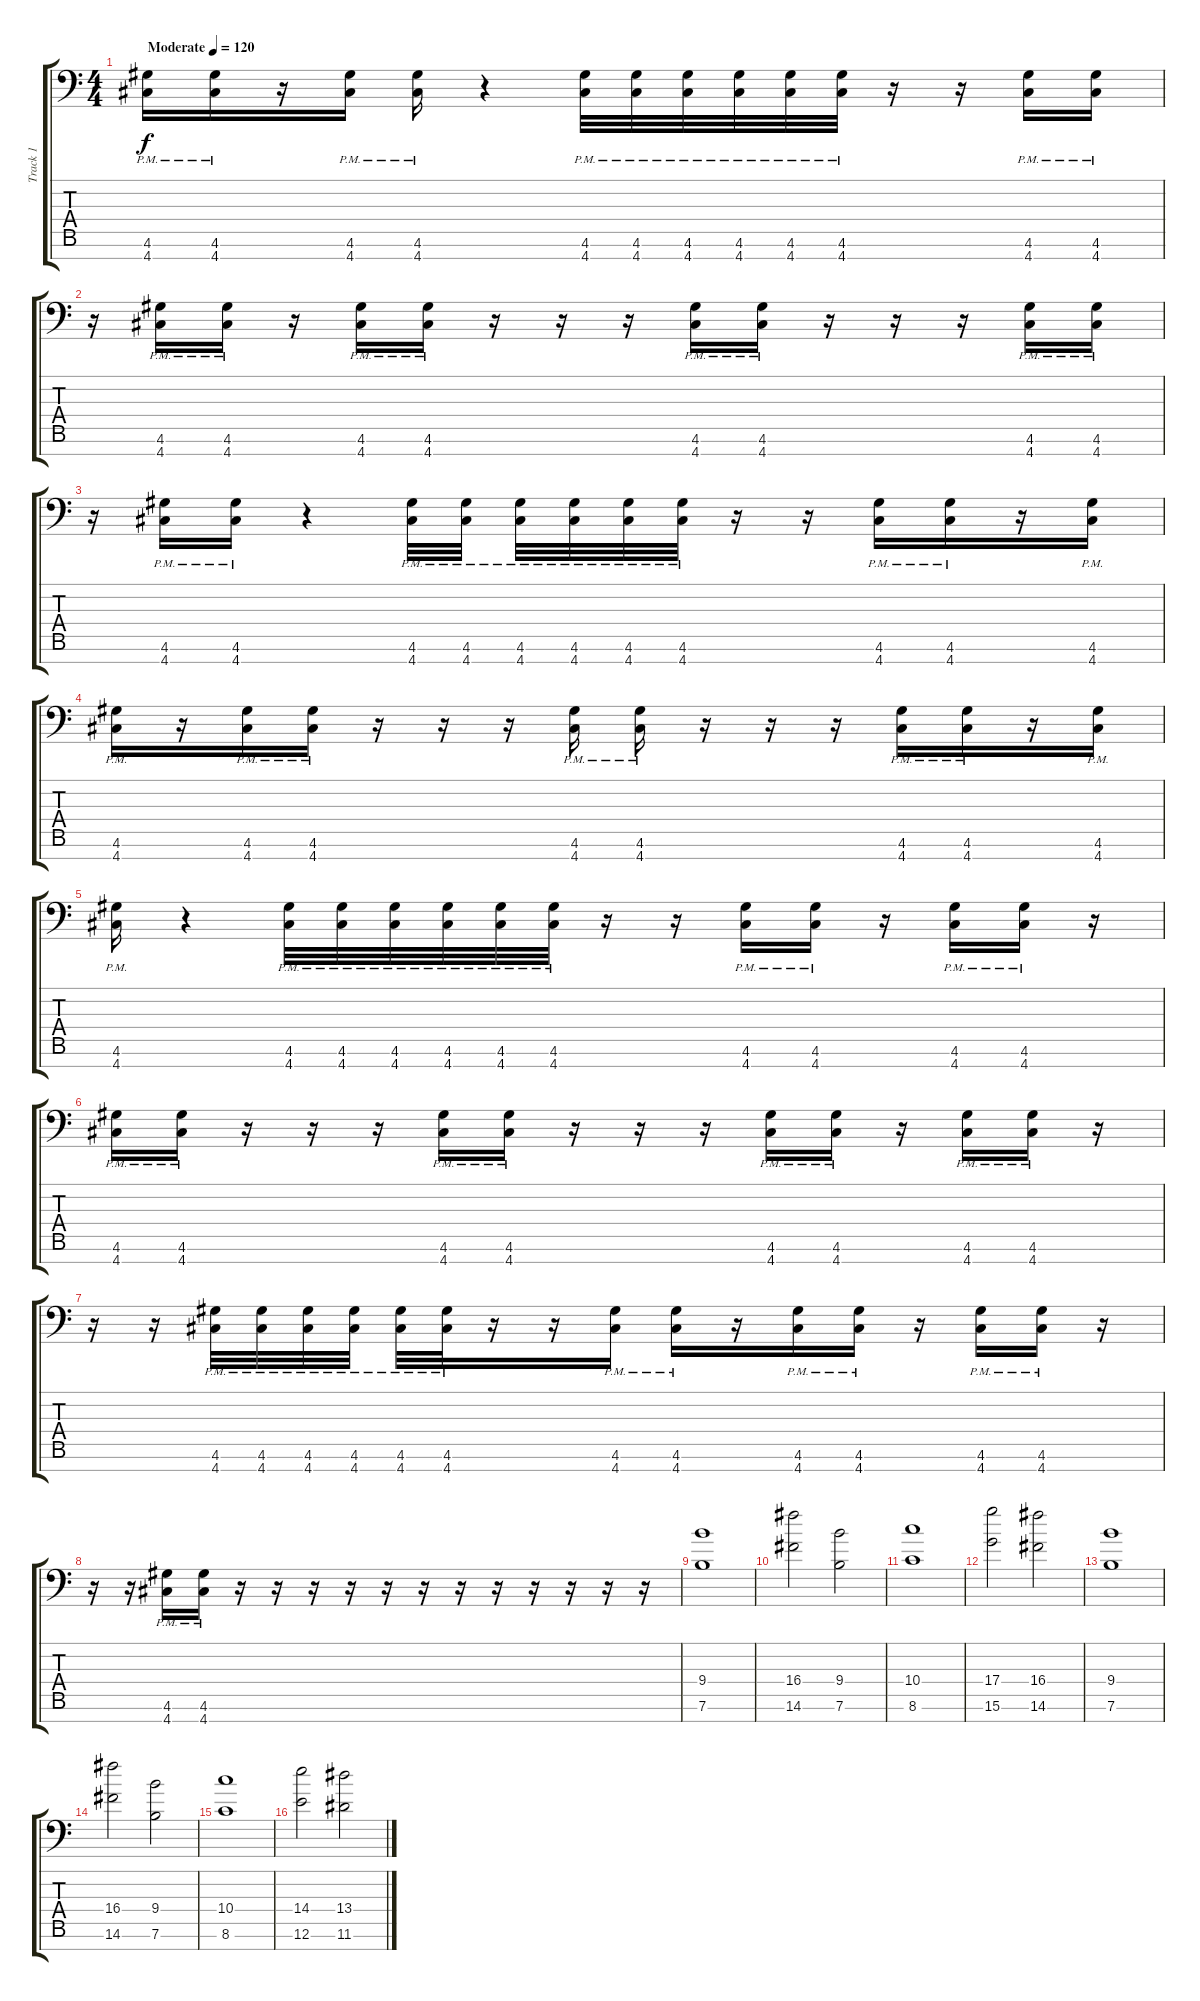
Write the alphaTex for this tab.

\track ("Track 1" "Track 1") {instrument distortionguitar}
\staff {score tabs}
\tuning (E4 B3 G3 D3 A2 E2 A1) {hide}
\ts (4 4)
\tempo (120 "Moderate")
\clef f4
\ks c
(4.6{pm} 4.7{pm}).16{dy f instrument distortionguitar} (4.6{pm} 4.7{pm}).16 r.16 (4.6{pm} 4.7{pm}).16 (4.6{pm} 4.7{pm}).16 r.4 (4.6{pm} 4.7{pm}).32 (4.6{pm} 4.7{pm}).32 (4.6{pm} 4.7{pm}).32 (4.6{pm} 4.7{pm}).32 (4.6{pm} 4.7{pm}).32 (4.6{pm} 4.7{pm}).32 r.16 r.16 (4.6{pm} 4.7{pm}).16 (4.6{pm} 4.7{pm}).16 |
r.16 (4.6{pm} 4.7{pm}).16 (4.6{pm} 4.7{pm}).16 r.16 (4.6{pm} 4.7{pm}).16 (4.6{pm} 4.7{pm}).16 r.16 r.16 r.16 (4.6{pm} 4.7{pm}).16 (4.6{pm} 4.7{pm}).16 r.16 r.16 r.16 (4.6{pm} 4.7{pm}).16 (4.6{pm} 4.7{pm}).16 |
r.16 (4.6{pm} 4.7{pm}).16 (4.6{pm} 4.7{pm}).16 r.4 (4.6{pm} 4.7{pm}).32 (4.6{pm} 4.7{pm}).32 (4.6{pm} 4.7{pm}).32 (4.6{pm} 4.7{pm}).32 (4.6{pm} 4.7{pm}).32 (4.6{pm} 4.7{pm}).32 r.16 r.16 (4.6{pm} 4.7{pm}).16 (4.6{pm} 4.7{pm}).16 r.16 (4.6{pm} 4.7{pm}).16 |
(4.6{pm} 4.7{pm}).16 r.16 (4.6{pm} 4.7{pm}).16 (4.6{pm} 4.7{pm}).16 r.16 r.16 r.16 (4.6{pm} 4.7{pm}).16 (4.6{pm} 4.7{pm}).16 r.16 r.16 r.16 (4.6{pm} 4.7{pm}).16 (4.6{pm} 4.7{pm}).16 r.16 (4.6{pm} 4.7{pm}).16 |
(4.6{pm} 4.7{pm}).16 r.4 (4.6{pm} 4.7{pm}).32 (4.6{pm} 4.7{pm}).32 (4.6{pm} 4.7{pm}).32 (4.6{pm} 4.7{pm}).32 (4.6{pm} 4.7{pm}).32 (4.6{pm} 4.7{pm}).32 r.16 r.16 (4.6{pm} 4.7{pm}).16 (4.6{pm} 4.7{pm}).16 r.16 (4.6{pm} 4.7{pm}).16 (4.6{pm} 4.7{pm}).16 r.16 |
(4.6{pm} 4.7{pm}).16 (4.6{pm} 4.7{pm}).16 r.16 r.16 r.16 (4.6{pm} 4.7{pm}).16 (4.6{pm} 4.7{pm}).16 r.16 r.16 r.16 (4.6{pm} 4.7{pm}).16 (4.6{pm} 4.7{pm}).16 r.16 (4.6{pm} 4.7{pm}).16 (4.6{pm} 4.7{pm}).16 r.16 |
r.16 r.16 (4.6{pm} 4.7{pm}).32 (4.6{pm} 4.7{pm}).32 (4.6{pm} 4.7{pm}).32 (4.6{pm} 4.7{pm}).32 (4.6{pm} 4.7{pm}).32 (4.6{pm} 4.7{pm}).32 r.16 r.16 (4.6{pm} 4.7{pm}).16 (4.6{pm} 4.7{pm}).16 r.16 (4.6{pm} 4.7{pm}).16 (4.6{pm} 4.7{pm}).16 r.16 (4.6{pm} 4.7{pm}).16 (4.6{pm} 4.7{pm}).16 r.16 |
r.16 r.16 (4.6{pm} 4.7{pm}).16 (4.6{pm} 4.7{pm}).16 r.16 r.16 r.16 r.16 r.16 r.16 r.16 r.16 r.16 r.16 r.16 r.16 |
(9.4 7.6).1 |
(16.4 14.6).2 (9.4 7.6).2 |
(10.4 8.6).1 |
(17.4 15.6).2 (16.4 14.6).2 |
(9.4 7.6).1 |
(16.4 14.6).2 (9.4 7.6).2 |
(10.4 8.6).1 |
(14.4 12.6).2 (13.4 11.6).2
